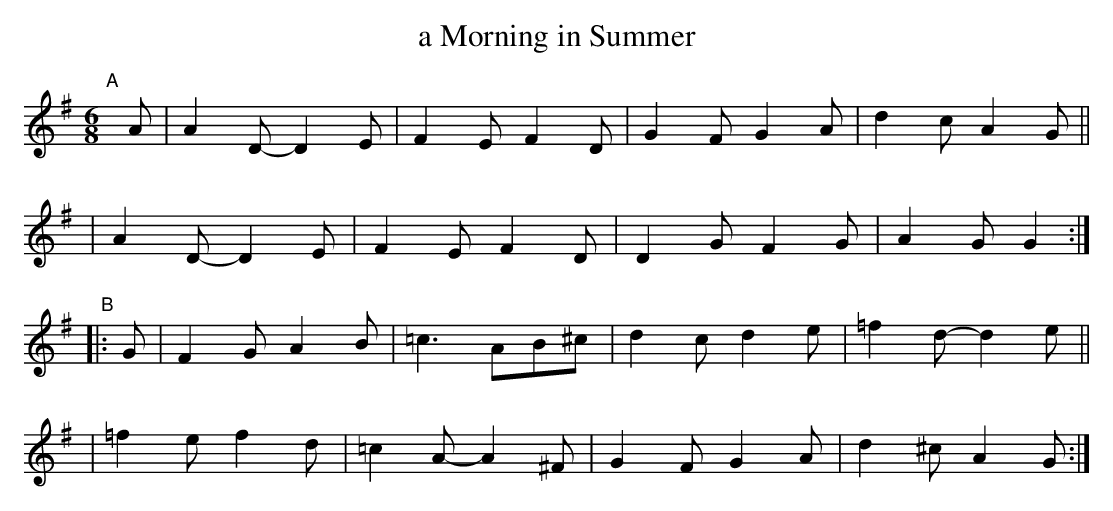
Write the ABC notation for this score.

X:1
T: a Morning in Summer
M: 6/8
L: 1/8
K: Dmix
"^A"[|]A \
| A2D- D2E | F2E F2D  | G2F G2A | d2c  A2G ||
| A2D- D2E | F2E F2D  | D2G F2G | A2G  G2 :|
"^B"|: G \
| F2G A2B |=c3   AB^c | d2c d2e |=f2d- d2e ||
|=f2e f2d |=c2A- A2^F | G2F G2A | d2^c A2G :|
